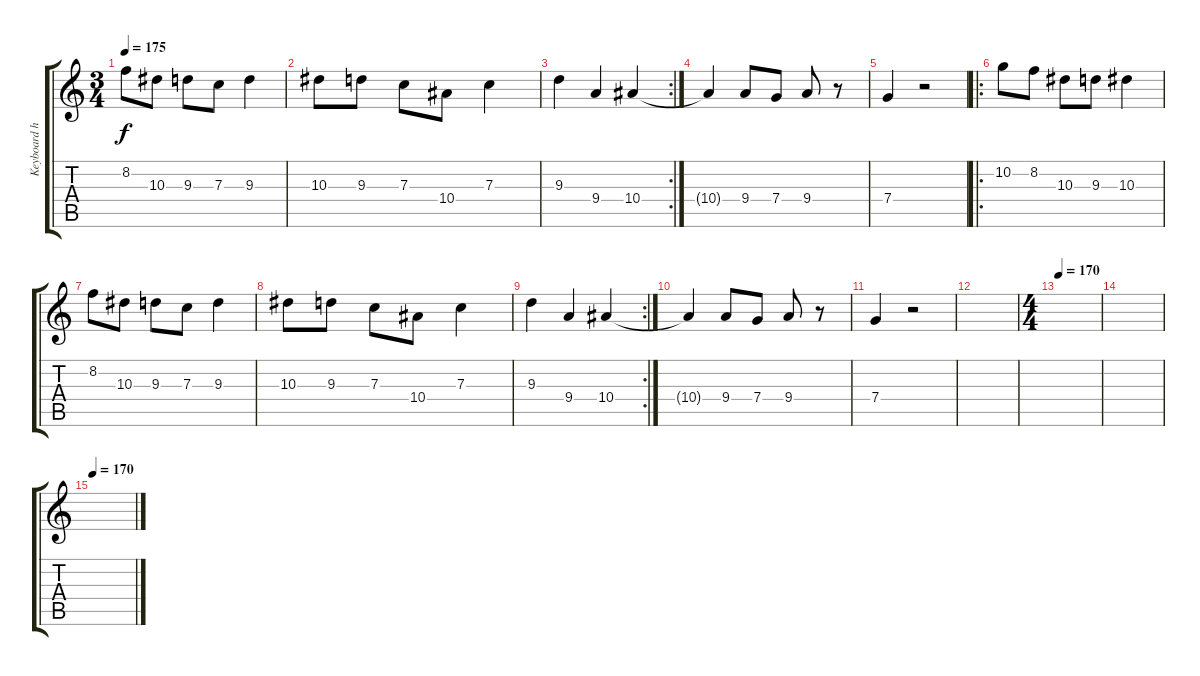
\track ("Keyboard hight" "Keyboard h") {instrument acousticgrandpiano}
\staff {score tabs}
\tuning (D5 A4 F4 C4 G3 D3) {hide}
\ts (3 4)
\tempo 175
\clef g2
\ks c
8.2.8{dy f} 10.3.8 9.3.8 7.3.8 9.3.4 |
10.3.8 9.3.8 7.3.8 10.4.8 7.3.4 |
\rc 2
9.3.4 9.4.4 10.4.4 |
10.4{t}.4 9.4.8 7.4.8 9.4.8 r.8 |
7.4.4 r.2 |
\ro
10.2.8 8.2.8 10.3.8 9.3.8 10.3.4 |
8.2.8 10.3.8 9.3.8 7.3.8 9.3.4 |
10.3.8 9.3.8 7.3.8 10.4.8 7.3.4 |
\rc 2
9.3.4 9.4.4 10.4.4 |
10.4{t}.4 9.4.8 7.4.8 9.4.8 r.8 |
7.4.4 r.2 |
|
\ts (4 4)
\tempo 170
|
|
\tempo 170
